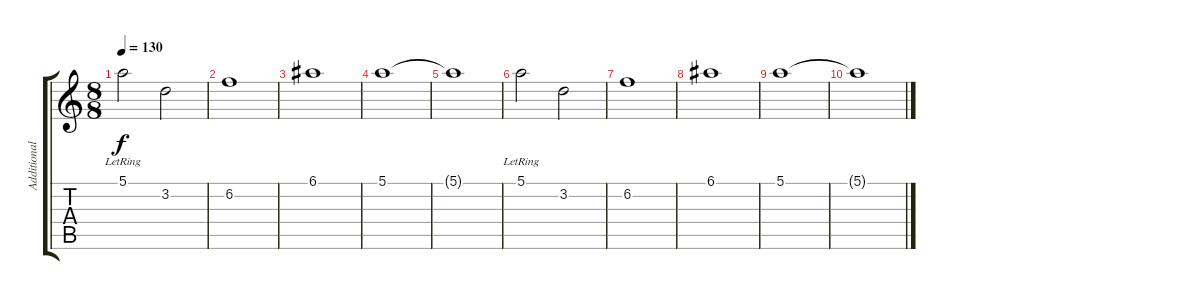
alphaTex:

\track ("Additional guitar (SFX/Backround)" "Additional") {instrument overdrivenguitar}
\staff {score tabs}
\tuning (E4 B3 G3 D3 A2 D2) {hide}
\ts (8 8)
\tempo 130
\clef g2
\ks c
5.1{lr}.2{dy f} 3.2.2 |
6.2.1 |
6.1.1 |
5.1.1{volume 5} |
5.1{t}.1 |
5.1{lr}.2{volume 13 instrument overdrivenguitar} 3.2.2 |
6.2.1 |
6.1.1 |
5.1.1{volume 5} |
5.1{t}.1
